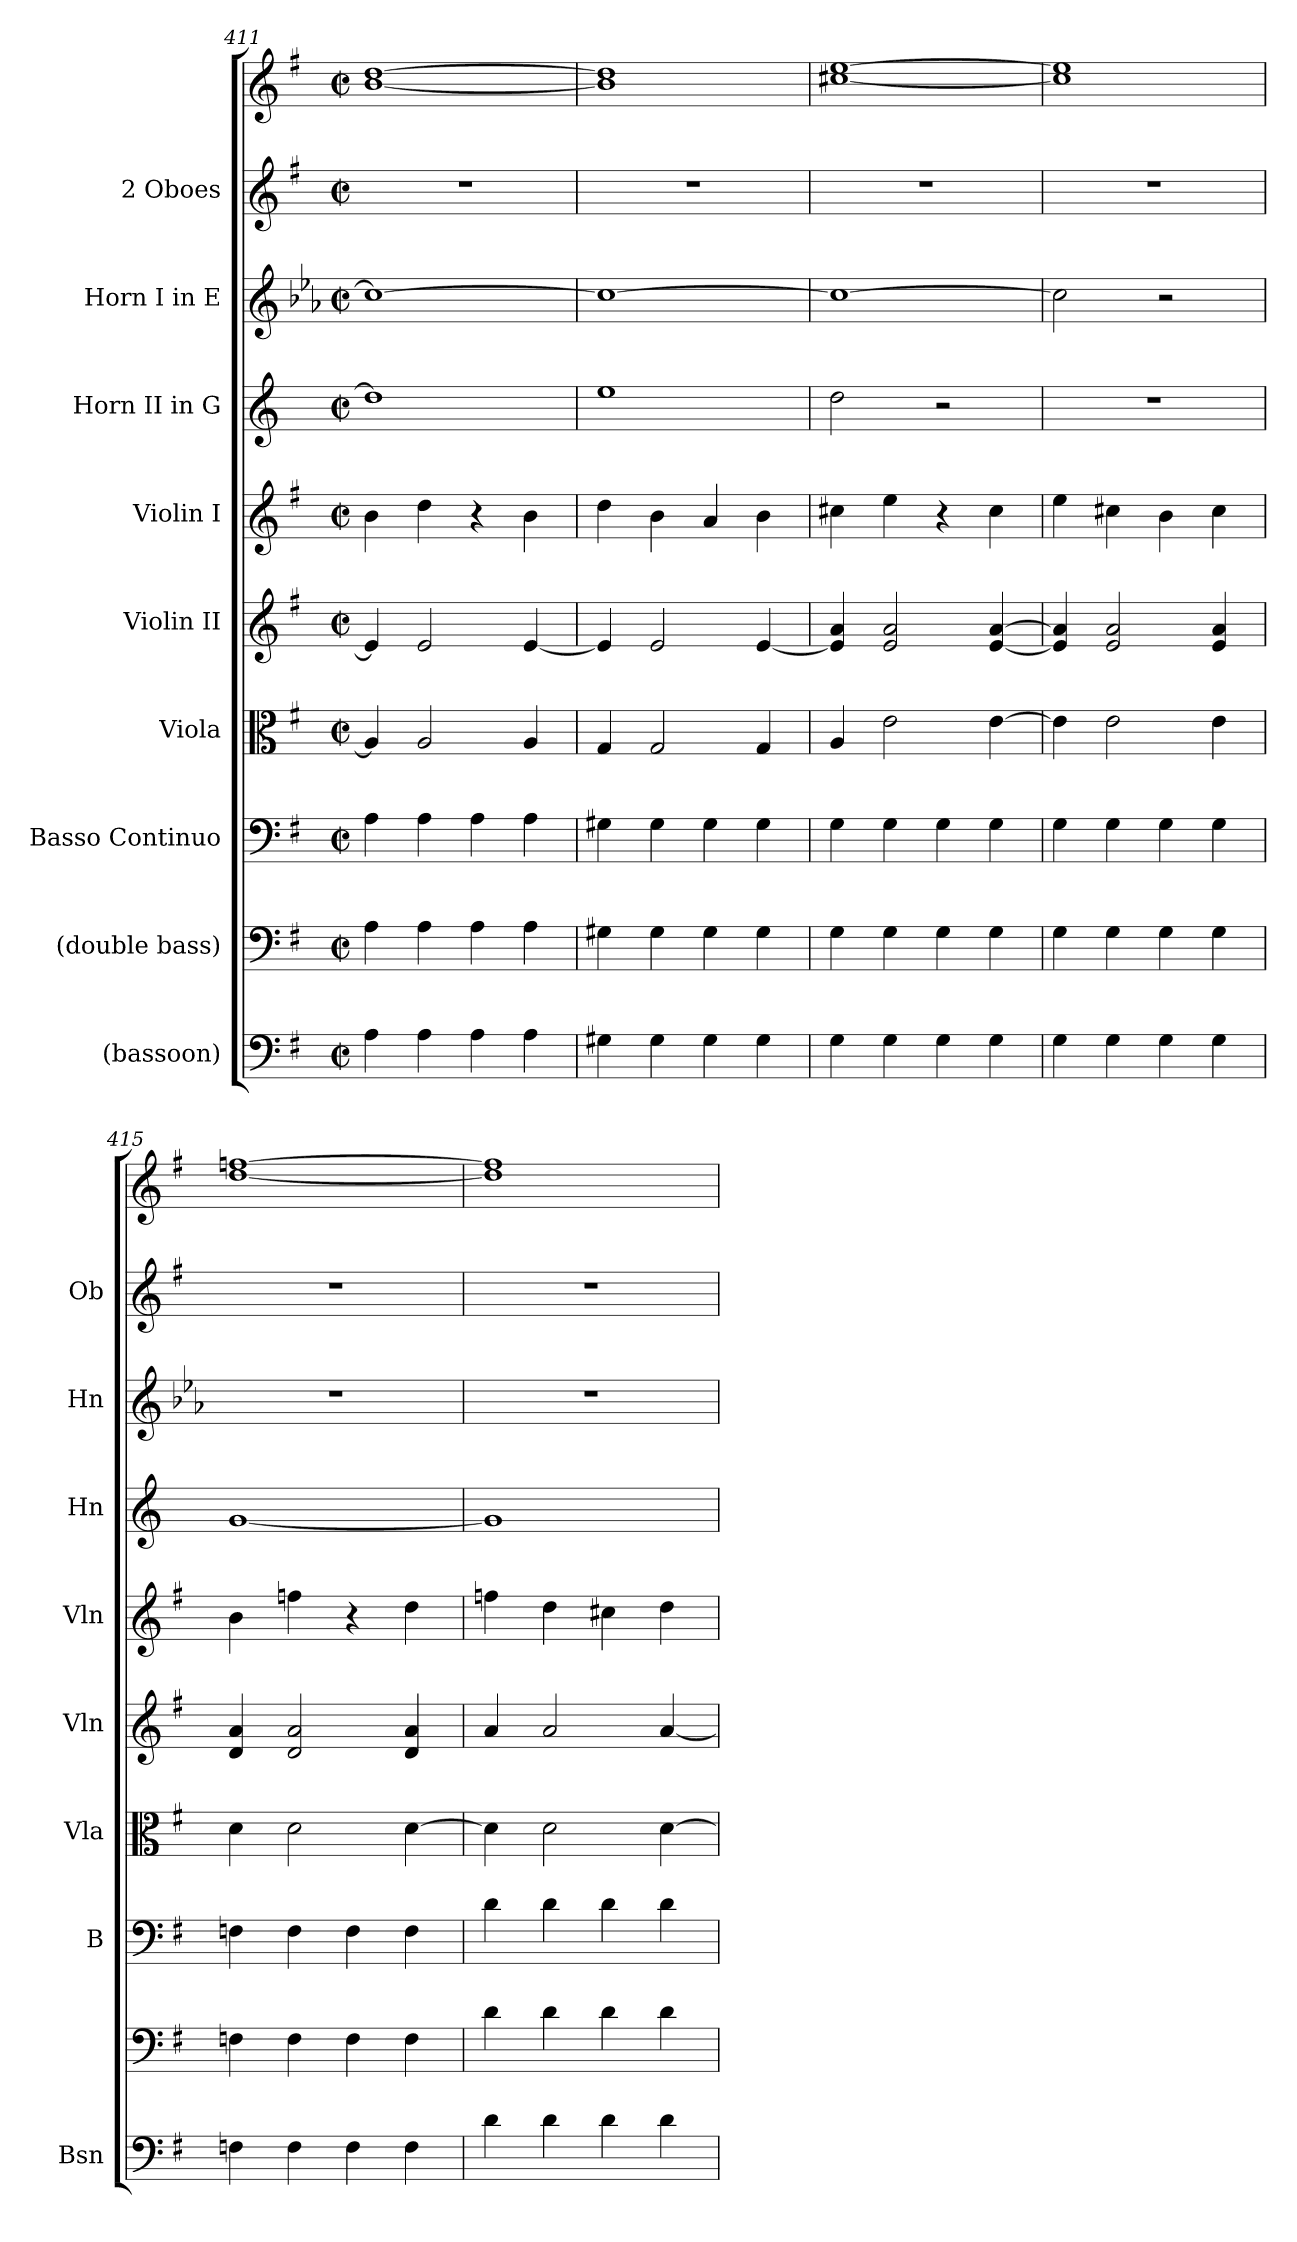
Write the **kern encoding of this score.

**kern	**kern	**kern	**kern	**kern	**kern	**kern	**kern	**kern	**kern
*part9	*part8	*part7	*part6	*part5	*part4	*part3	*part2	*part1	*part1
*staff10	*staff9	*staff8	*staff7	*staff6	*staff5	*staff4	*staff3	*staff2	*staff1
*I"(bassoon)	*I"(double bass)	*I"Basso Continuo	*I"Viola	*I"Violin II	*I"Violin I	*I"Horn II in G	*I"Horn I in E	*I"2 Oboes	*
*I'Bsn	*	*I'B	*I'Vla	*I'Vln	*I'Vln	*I'Hn	*I'Hn	*I'Ob	*
*clefF4	*clefF4	*clefF4	*clefC3	*clefG2	*clefG2	*clefG2	*clefG2	*clefG2	*clefG2
*	*	*	*	*	*	*ITrd3c5	*ITrd5c8	*	*
*k[f#]	*k[f#]	*k[f#]	*k[f#]	*k[f#]	*k[f#]	*k[f#]	*k[f#]	*k[f#]	*k[f#]
*M2/2	*M2/2	*M2/2	*M2/2	*M2/2	*M2/2	*M2/2	*M2/2	*M2/2	*M2/2
*met(c|)	*met(c|)	*met(c|)	*met(c|)	*met(c|)	*met(c|)	*met(c|)	*met(c|)	*met(c|)	*met(c|)
=411	=411	=411	=411	=411	=411	=411	=411	=411	=411
4A	4A	4A	4A]	4e]	4b	1a]	1e_	1r	[1b [1dd
4A	4A	4A	2A	2e	4dd	.	.	.	.
4A	4A	4A	.	.	4r	.	.	.	.
4A	4A	4A	4A	[4e	4b	.	.	.	.
=412	=412	=412	=412	=412	=412	=412	=412	=412	=412
4G#X	4G#X	4G#X	4G	4e]	4dd	1b	1e_	1r	1b] 1dd]
4G#	4G#	4G#	2G	2e	4b	.	.	.	.
4G#	4G#	4G#	.	.	4a	.	.	.	.
4G#	4G#	4G#	4G	[4e	4b	.	.	.	.
=413	=413	=413	=413	=413	=413	=413	=413	=413	=413
4G	4G	4G	4A	4e] 4a	4cc#X	2a	1e_	1r	[1cc#X [1ee
4G	4G	4G	2e	2e 2a	4ee	.	.	.	.
4G	4G	4G	.	.	4r	2r	.	.	.
4G	4G	4G	[4e	[4e [4a	4cc#	.	.	.	.
=414	=414	=414	=414	=414	=414	=414	=414	=414	=414
4G	4G	4G	4e]	4e] 4a]	4ee	1r	2e]	1r	1cc#] 1ee]
4G	4G	4G	2e	2e 2a	4cc#X	.	.	.	.
4G	4G	4G	.	.	4b	.	2r	.	.
4G	4G	4G	4e	4e 4a	4cc#	.	.	.	.
=415	=415	=415	=415	=415	=415	=415	=415	=415	=415
4Fn	4Fn	4Fn	4d	4d 4a	4b	[1d	1r	1r	[1dd [1ffn
4F	4F	4F	2d	2d 2a	4ffn	.	.	.	.
4F	4F	4F	.	.	4r	.	.	.	.
4F	4F	4F	[4d	4d 4a	4dd	.	.	.	.
=416	=416	=416	=416	=416	=416	=416	=416	=416	=416
4d	4d	4d	4d]	4a	4ffn	1d]	1r	1r	1dd] 1ff]
4d	4d	4d	2d	2a	4dd	.	.	.	.
4d	4d	4d	.	.	4cc#X	.	.	.	.
4d	4d	4d	[4d	[4a	4dd	.	.	.	.
=	=	=	=	=	=	=	=	=	=
*-	*-	*-	*-	*-	*-	*-	*-	*-	*-
